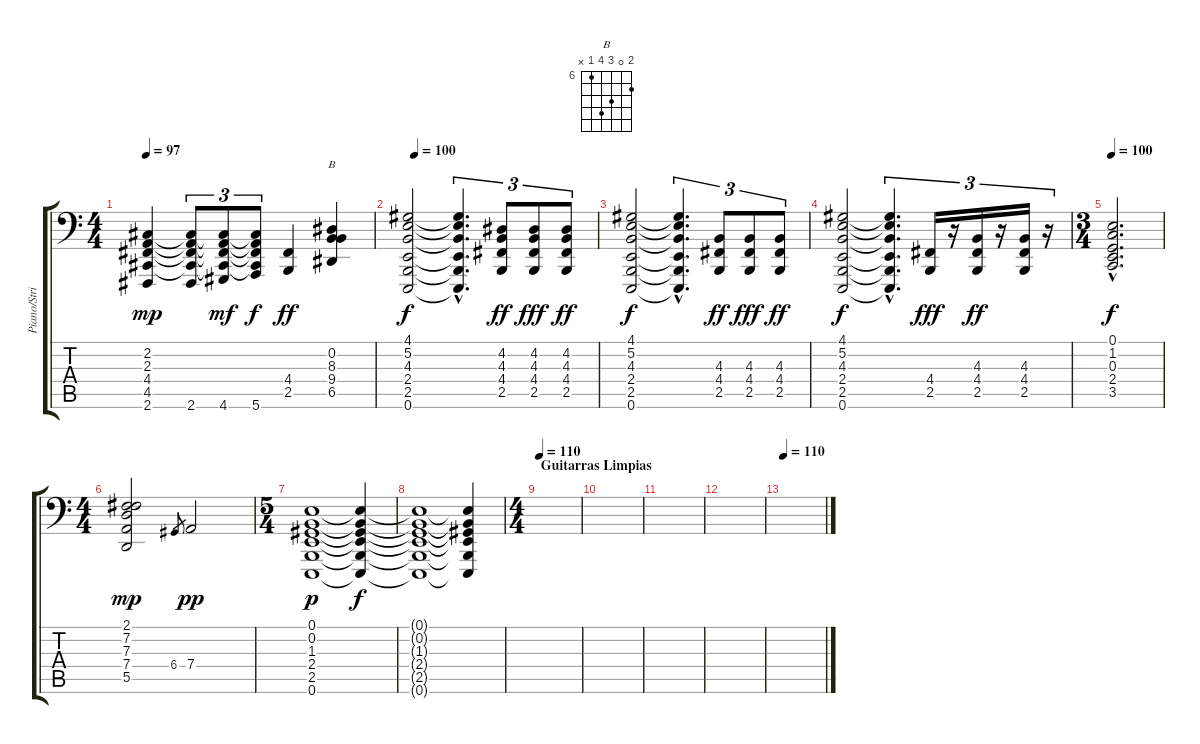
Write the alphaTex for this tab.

\track ("Piano/Strings" "Piano/Stri") {instrument acousticgrandpiano}
\staff {score tabs}
\tuning (E3 B2 G2 D2 A1 E1) {hide}
\chord ("B" 7 0 8 9 6 x) {firstfret 6}
\ts (4 4)
\tempo 97
\clef f4
\ks c
(2.2 2.3 4.4 4.5 2.6).4{dy mp} (2.2{t} 2.3{t} 4.4{t} 4.5{t} 2.6).8{tu (3 2)} (2.2{t} 2.3{t} 4.4{t} 4.5{t} 4.6).8{tu (3 2) dy mf} (2.2{t} 2.3{t} 4.4{t} 4.5{t} 5.6).8{tu (3 2) dy f} (4.4 2.5).4{dy ff} (0.2 8.3 9.4 6.5).4{ch "B"} |
\tempo (100 0.041666666666666664)
(4.1 5.2 4.3 2.4 2.5 0.6).2{dy f} (4.1{hac t} 5.2{hac t} 4.3{hac t} 2.4{hac t} 2.5{hac t} 0.6{hac t}).4{d tu (3 2)} (4.2 4.3 4.4 2.5).8{tu (3 2) dy ff} (4.2 4.3 4.4 2.5).8{tu (3 2) dy fff} (4.2 4.3 4.4 2.5).8{tu (3 2) dy ff} |
(4.1 5.2 4.3 2.4 2.5 0.6).2{dy f} (4.1{hac t} 5.2{hac t} 4.3{hac t} 2.4{hac t} 2.5{hac t} 0.6{hac t}).4{d tu (3 2)} (4.3 4.4 2.5).8{tu (3 2) dy ff} (4.3 4.4 2.5).8{tu (3 2) dy fff} (4.3 4.4 2.5).8{tu (3 2) dy ff} |
(4.1 5.2 4.3 2.4 2.5 0.6).2{dy f} (4.1{hac t} 5.2{hac t} 4.3{hac t} 2.4{hac t} 2.5{hac t} 0.6{hac t}).4{d tu (3 2)} (4.4 2.5).16{tu (3 2) dy fff} r.16{tu (3 2)} (4.3 4.4 2.5).16{tu (3 2) dy ff} r.16{tu (3 2)} (4.3 4.4 2.5).16{tu (3 2)} r.16{tu (3 2)} |
\ts (3 4)
\tempo 100
(0.1{hac} 1.2{hac} 0.3{hac} 2.4{hac} 3.5{hac}).2{d dy f volume 13} |
\ts (4 4)
(2.1 7.2 7.3 7.4 5.5).2{dy mp} 6.4.8{gr} 7.4.2{dy pp} |
\ts (5 4)
(0.1 0.2 1.3 2.4 2.5 0.6).1{dy p} (0.1{t} 0.2{t} 1.3{t} 2.4{t} 2.5{t} 0.6{t}).4{dy f} |
(0.1{t} 0.2{t} 1.3{t} 2.4{t} 2.5{t} 0.6{t}).1 (0.1{t} 0.2{t} 1.3{t} 2.4{t} 2.5{t} 0.6{t}).4 |
\ts (4 4)
\section ("" "Guitarras Limpias")
\tempo 110
|
|
|
|
\tempo 110
